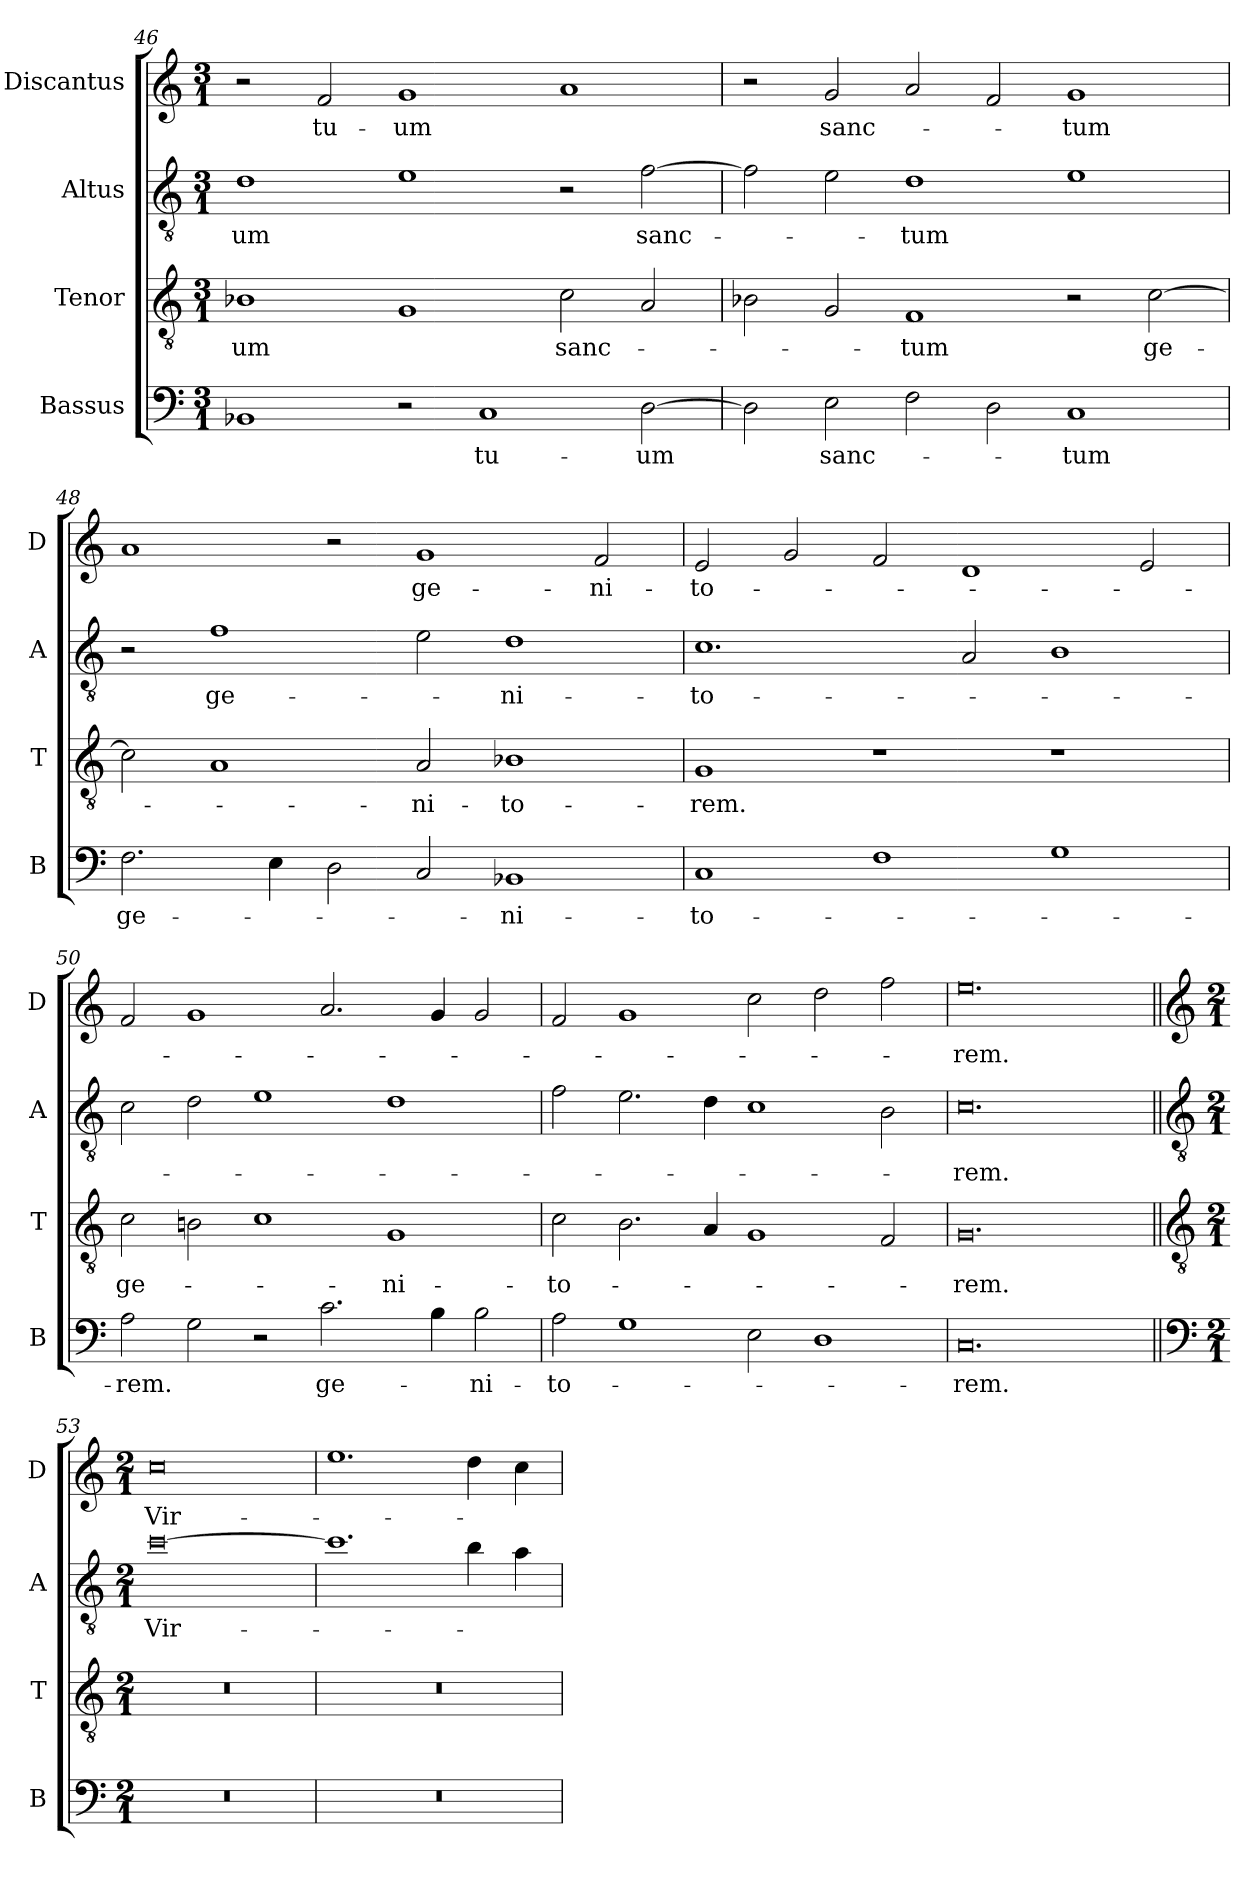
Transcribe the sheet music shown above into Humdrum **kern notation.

**kern	**text	**kern	**text	**kern	**text	**kern	**text
*part4	*part4	*part3	*part3	*part2	*part2	*part1	*part1
*staff4	*staff4	*staff3	*staff3	*staff2	*staff2	*staff1	*staff1
*I"Bassus	*	*I"Tenor	*	*I"Altus	*	*I"Discantus	*
*I'B	*	*I'T	*	*I'A	*	*I'D	*
*clefF4	*	*clefGv2	*	*clefGv2	*	*clefG2	*
*k[]	*	*k[]	*	*k[]	*	*k[]	*
*M3/1	*	*M3/1	*	*M3/1	*	*M3/1	*
=46	=46	=46	=46	=46	=46	=46	=46
1BB-X	.	1B-X	-um	1d	-um	2r	.
.	.	.	.	.	.	2f/	tu-
2r	.	1G	.	1e	.	1g	-um
1C	tu-	.	.	.	.	.	.
.	.	2c\	sanc-	2r	.	1a	.
[2D\	-um	2A/	.	[2f\	sanc-	.	.
=47	=47	=47	=47	=47	=47	=47	=47
2D\]	.	2B-X\	.	2f\]	.	2r	.
2E\	sanc-	2G/	.	2e\	.	2g/	sanc-
2F\	.	1F	-tum	1d	-tum	2a/	.
2D\	.	.	.	.	.	2f/	.
1C	-tum	2r	.	1e	.	1g	-tum
.	.	[2c\	ge-	.	.	.	.
=48	=48	=48	=48	=48	=48	=48	=48
2.F\	ge-	2c\]	.	2r	.	1a	.
.	.	1A	.	1f	ge-	.	.
4E\	.	.	.	.	.	.	.
2D\	.	.	.	.	.	2r	.
2C/	.	2A/	-ni-	2e\	.	1g	ge-
1BB-X	-ni-	1B-X	-to-	1d	-ni-	.	.
.	.	.	.	.	.	2f/	-ni-
=49	=49	=49	=49	=49	=49	=49	=49
1C	-to-	1G	-rem.	1.c	-to-	2e/	-to-
.	.	.	.	.	.	2g/	.
1F	.	1r	.	.	.	2f/	.
.	.	.	.	2A/	.	1d	.
1G	.	1r	.	1B	.	.	.
.	.	.	.	.	.	2e/	.
=50	=50	=50	=50	=50	=50	=50	=50
2A\	-rem.	2c\	ge-	2c\	.	2f/	.
2G\	.	2Bn\	.	2d\	.	1g	.
2r	.	1c	.	1e	.	.	.
2.c\	ge-	.	.	.	.	2.a/	.
.	.	1G	-ni-	1d	.	.	.
4B\	.	.	.	.	.	4g/	.
2B\	-ni-	.	.	.	.	2g/	.
=51	=51	=51	=51	=51	=51	=51	=51
2A\	-to-	2c\	-to-	2f\	.	2f/	.
1G	.	2.B\	.	2.e\	.	1g	.
.	.	4A/	.	4d\	.	.	.
2E\	.	1G	.	1c	.	2cc\	.
1D	.	.	.	.	.	2dd\	.
.	.	2F/	.	2B\	.	2ff\	.
=52	=52	=52	=52	=52	=52	=52	=52
0.C	-rem.	0.G	-rem.	0.c	-rem.	0.ee	-rem.
!!LO:LB:g=z
=53||	=53||	=53||	=53||	=53||	=53||	=53||	=53||
*clefF4	*	*clefGv2	*	*clefGv2	*	*clefG2	*
*k[]	*	*k[]	*	*k[]	*	*k[]	*
*M2/1	*	*M2/1	*	*M2/1	*	*M2/1	*
0r	.	0r	.	[0cc	Vir-	0cc	Vir-
=54	=54	=54	=54	=54	=54	=54	=54
0r	.	0r	.	1.cc]	.	1.ee	.
.	.	.	.	4b\	.	4dd\	.
.	.	.	.	4a\	.	4cc\	.
=	=	=	=	=	=	=	=
*-	*-	*-	*-	*-	*-	*-	*-
